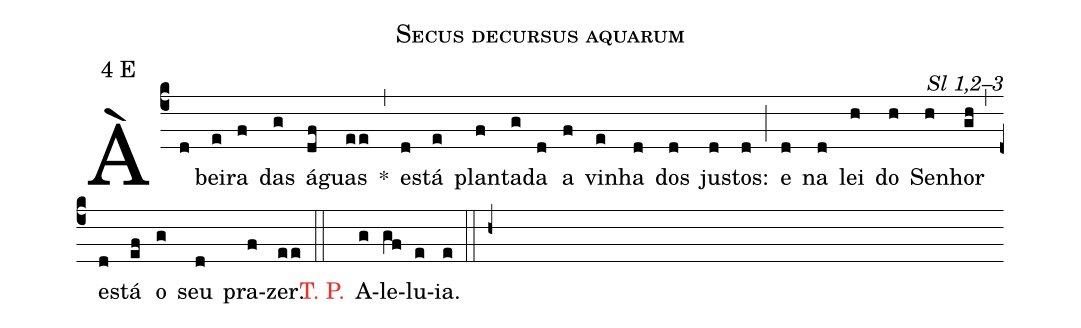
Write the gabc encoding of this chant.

name: Secus decursus aquarum;
mode: 4;
mode-differentia: E;
commentary: Sl 1,2--3;
%%
(c4)

À(d) bei(e)ra(f) das(g) á(df)guas(ee) *(,) es(d)tá(e) plan(f)ta(g)da(d) a(f) vi(e)nha(d) dos(d) jus(d)tos:(d) (;) e(d) na(d) lei(h) do(h) Se(h)nhor(gh) (,) es(d)tá(ef) o(g) seu(d) pra(f)zer.(ee)

(::)

<c>T. P.</c>() A(g)le(gf)lu(e)ia.(e)

(::)

(h+)
